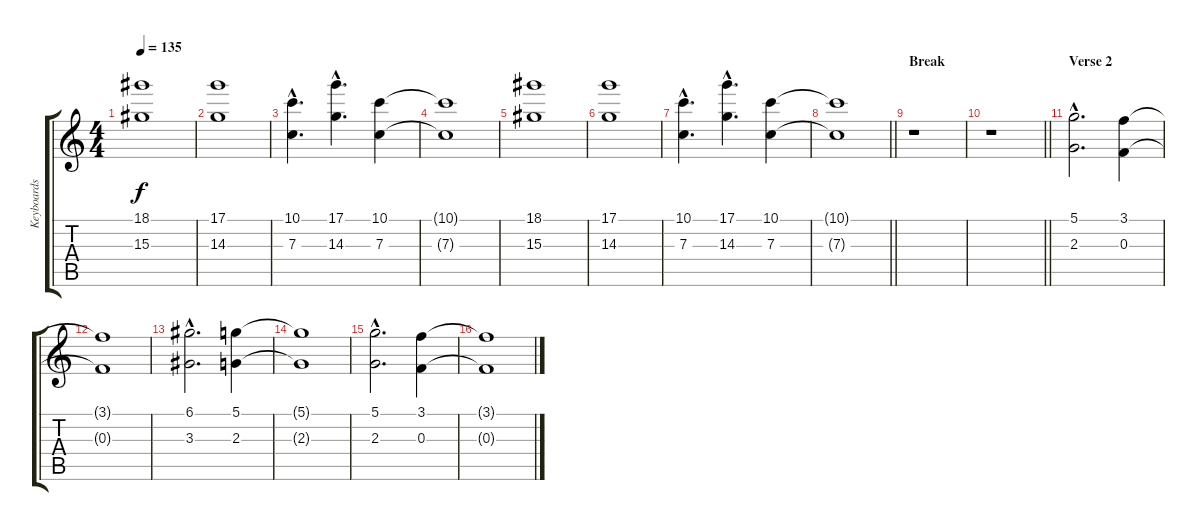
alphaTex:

\track ("Keyboards" "Keyboards") {instrument stringensemble1}
\staff {score tabs}
\tuning (D5 A4 F4 C4 G3 C3) {hide}
\ts (4 4)
\tempo 135
\clef g2
\ks c
(18.1 15.3).1{dy f} |
(17.1 14.3).1 |
(10.1{hac} 7.3{hac}).4{d} (17.1{hac} 14.3{hac}).4{d} (10.1 7.3).4 |
(10.1{t} 7.3{t}).1 |
(18.1 15.3).1 |
(17.1 14.3).1 |
(10.1{hac} 7.3{hac}).4{d} (17.1{hac} 14.3{hac}).4{d} (10.1 7.3).4 |
\barLineRight lightlight
(10.1{t} 7.3{t}).1 |
\section ("" "Break")
r.1 |
\barLineRight lightlight
r.1 |
\section ("" "Verse 2")
(5.1{hac} 2.3{hac}).2{d} (3.1 0.3).4 |
(3.1{t} 0.3{t}).1 |
(6.1{hac} 3.3{hac}).2{d} (5.1 2.3).4 |
(5.1{t} 2.3{t}).1 |
(5.1{hac} 2.3{hac}).2{d} (3.1 0.3).4 |
(3.1{t} 0.3{t}).1
